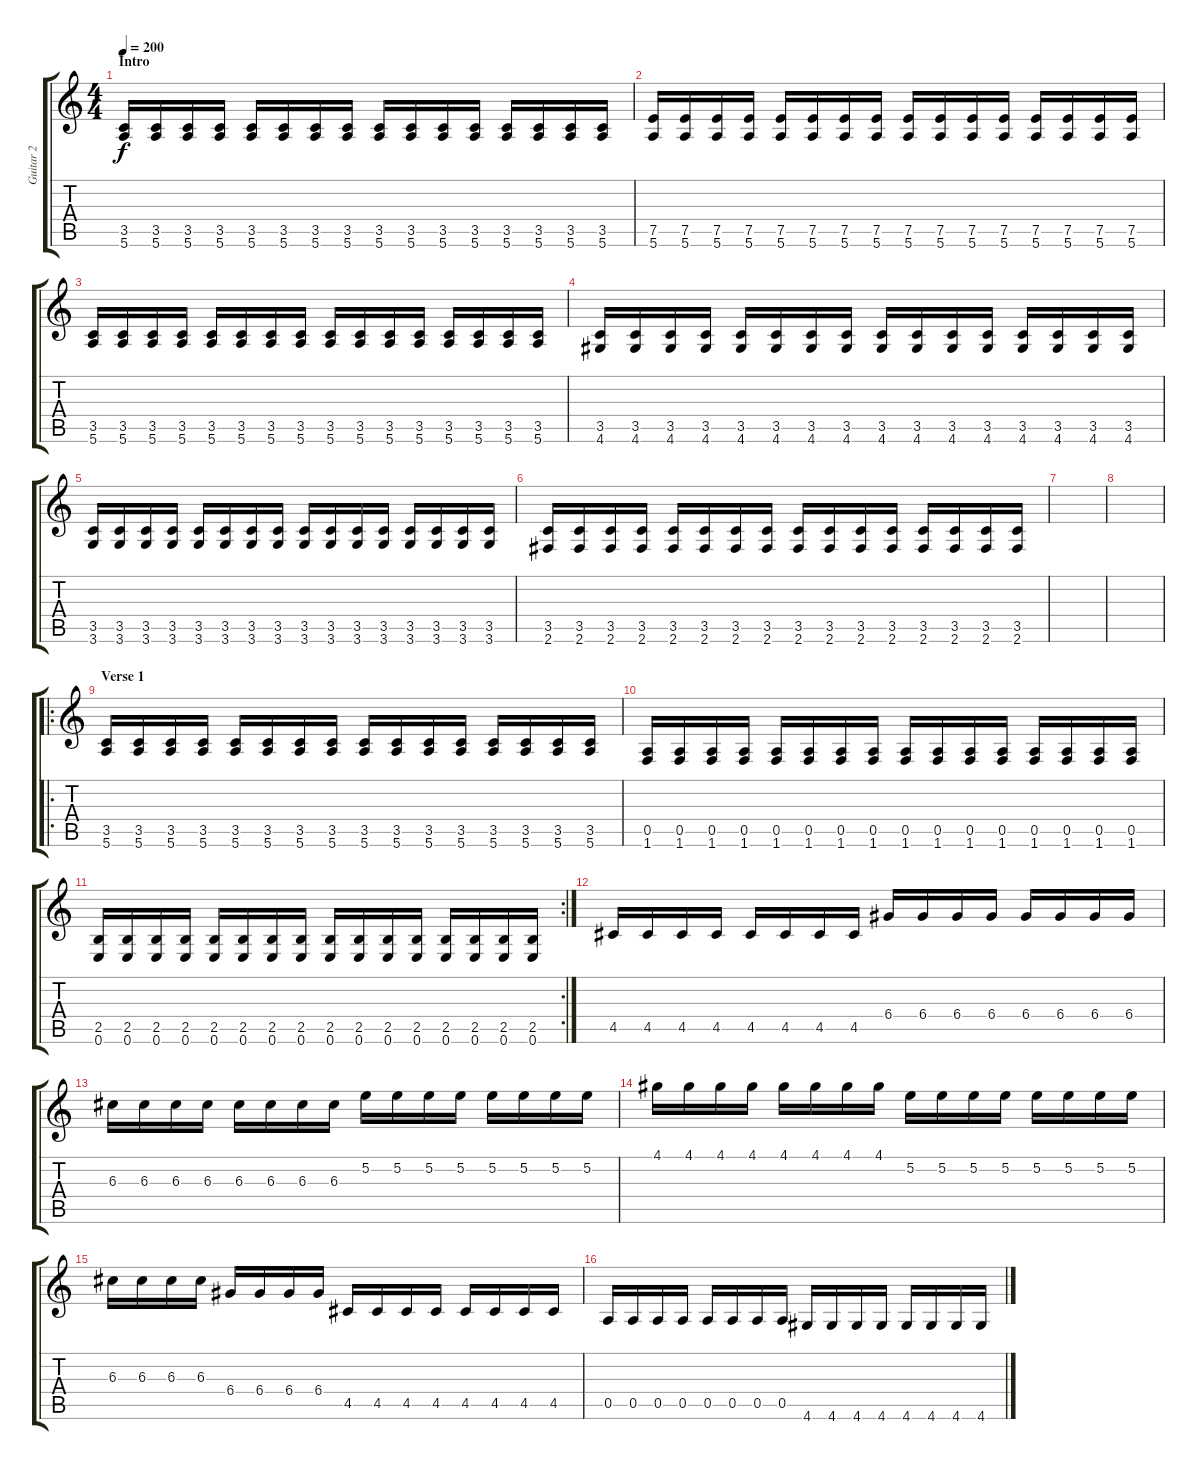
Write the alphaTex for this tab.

\track ("Guitar 2" "Guitar 2") {instrument distortionguitar}
\staff {score tabs}
\tuning (E4 B3 G3 D3 A2 E2) {hide}
\ts (4 4)
\section ("" "Intro")
\tempo 200
\clef g2
\ks c
(3.5 5.6).16{dy f instrument distortionguitar} (3.5 5.6).16 (3.5 5.6).16 (3.5 5.6).16 (3.5 5.6).16 (3.5 5.6).16 (3.5 5.6).16 (3.5 5.6).16 (3.5 5.6).16 (3.5 5.6).16 (3.5 5.6).16 (3.5 5.6).16 (3.5 5.6).16 (3.5 5.6).16 (3.5 5.6).16 (3.5 5.6).16 |
(7.5 5.6).16 (7.5 5.6).16 (7.5 5.6).16 (7.5 5.6).16 (7.5 5.6).16 (7.5 5.6).16 (7.5 5.6).16 (7.5 5.6).16 (7.5 5.6).16 (7.5 5.6).16 (7.5 5.6).16 (7.5 5.6).16 (7.5 5.6).16 (7.5 5.6).16 (7.5 5.6).16 (7.5 5.6).16 |
(3.5 5.6).16 (3.5 5.6).16 (3.5 5.6).16 (3.5 5.6).16 (3.5 5.6).16 (3.5 5.6).16 (3.5 5.6).16 (3.5 5.6).16 (3.5 5.6).16 (3.5 5.6).16 (3.5 5.6).16 (3.5 5.6).16 (3.5 5.6).16 (3.5 5.6).16 (3.5 5.6).16 (3.5 5.6).16 |
(3.5 4.6).16 (3.5 4.6).16 (3.5 4.6).16 (3.5 4.6).16 (3.5 4.6).16 (3.5 4.6).16 (3.5 4.6).16 (3.5 4.6).16 (3.5 4.6).16 (3.5 4.6).16 (3.5 4.6).16 (3.5 4.6).16 (3.5 4.6).16 (3.5 4.6).16 (3.5 4.6).16 (3.5 4.6).16 |
(3.5 3.6).16 (3.5 3.6).16 (3.5 3.6).16 (3.5 3.6).16 (3.5 3.6).16 (3.5 3.6).16 (3.5 3.6).16 (3.5 3.6).16 (3.5 3.6).16 (3.5 3.6).16 (3.5 3.6).16 (3.5 3.6).16 (3.5 3.6).16 (3.5 3.6).16 (3.5 3.6).16 (3.5 3.6).16 |
(3.5 2.6).16 (3.5 2.6).16 (3.5 2.6).16 (3.5 2.6).16 (3.5 2.6).16 (3.5 2.6).16 (3.5 2.6).16 (3.5 2.6).16 (3.5 2.6).16 (3.5 2.6).16 (3.5 2.6).16 (3.5 2.6).16 (3.5 2.6).16 (3.5 2.6).16 (3.5 2.6).16 (3.5 2.6).16 |
|
|
\ro
\section ("" "Verse 1")
(3.5 5.6).16 (3.5 5.6).16 (3.5 5.6).16 (3.5 5.6).16 (3.5 5.6).16 (3.5 5.6).16 (3.5 5.6).16 (3.5 5.6).16 (3.5 5.6).16 (3.5 5.6).16 (3.5 5.6).16 (3.5 5.6).16 (3.5 5.6).16 (3.5 5.6).16 (3.5 5.6).16 (3.5 5.6).16 |
(0.5 1.6).16 (0.5 1.6).16 (0.5 1.6).16 (0.5 1.6).16 (0.5 1.6).16 (0.5 1.6).16 (0.5 1.6).16 (0.5 1.6).16 (0.5 1.6).16 (0.5 1.6).16 (0.5 1.6).16 (0.5 1.6).16 (0.5 1.6).16 (0.5 1.6).16 (0.5 1.6).16 (0.5 1.6).16 |
\rc 2
(2.5 0.6).16 (2.5 0.6).16 (2.5 0.6).16 (2.5 0.6).16 (2.5 0.6).16 (2.5 0.6).16 (2.5 0.6).16 (2.5 0.6).16 (2.5 0.6).16 (2.5 0.6).16 (2.5 0.6).16 (2.5 0.6).16 (2.5 0.6).16 (2.5 0.6).16 (2.5 0.6).16 (2.5 0.6).16 |
4.5.16 4.5.16 4.5.16 4.5.16 4.5.16 4.5.16 4.5.16 4.5.16 6.4.16 6.4.16 6.4.16 6.4.16 6.4.16 6.4.16 6.4.16 6.4.16 |
6.3.16 6.3.16 6.3.16 6.3.16 6.3.16 6.3.16 6.3.16 6.3.16 5.2.16 5.2.16 5.2.16 5.2.16 5.2.16 5.2.16 5.2.16 5.2.16 |
4.1.16 4.1.16 4.1.16 4.1.16 4.1.16 4.1.16 4.1.16 4.1.16 5.2.16 5.2.16 5.2.16 5.2.16 5.2.16 5.2.16 5.2.16 5.2.16 |
6.3.16 6.3.16 6.3.16 6.3.16 6.4.16 6.4.16 6.4.16 6.4.16 4.5.16 4.5.16 4.5.16 4.5.16 4.5.16 4.5.16 4.5.16 4.5.16 |
0.5.16 0.5.16 0.5.16 0.5.16 0.5.16 0.5.16 0.5.16 0.5.16 4.6.16 4.6.16 4.6.16 4.6.16 4.6.16 4.6.16 4.6.16 4.6.16
